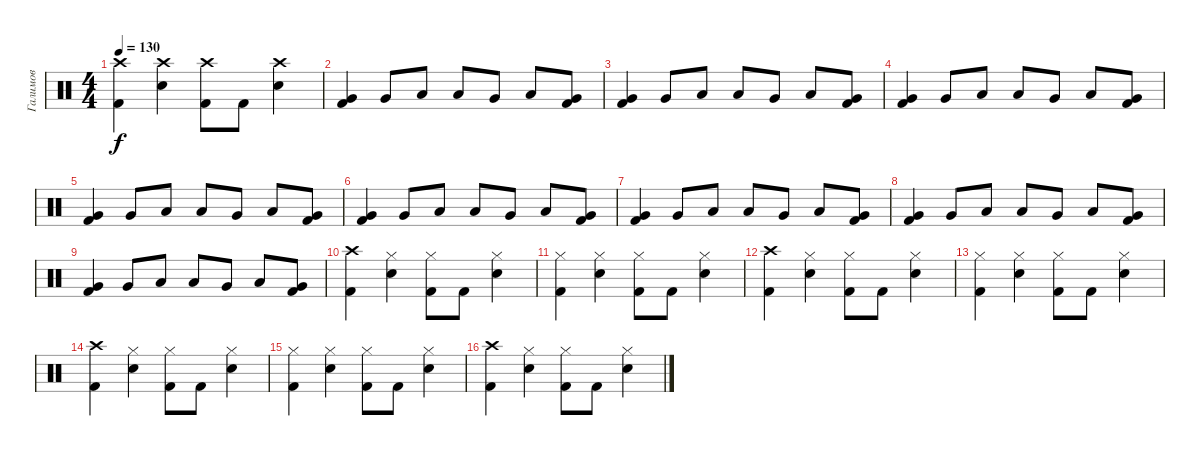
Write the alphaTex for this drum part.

\track ("Галимов" "Галимов") {instrument percussion}
\staff {score}
\articulation defaults
\ts (4 4)
\tempo 130
\clef neutral
\ks c
("Crash high (hit)" "Kick (hit) 2").4{dy f} ("Crash high (hit)" "Electric Snare (hit)").4 ("Crash high (hit)" "Kick (hit) 2").8 "Kick (hit) 2".8 ("Crash high (hit)" "Electric Snare (hit)").4 |
("Very Low Tom (hit)" "Kick (hit) 2").4 "Very Low Tom (hit)".8 "Low Floor Tom (hit)".8 "Low Tom (hit)".8 "Very Low Tom (hit)".8 "Low Floor Tom (hit)".8 ("Very Low Tom (hit)" "Kick (hit) 2").8 |
("Very Low Tom (hit)" "Kick (hit) 2").4 "Very Low Tom (hit)".8 "Low Floor Tom (hit)".8 "Low Tom (hit)".8 "Very Low Tom (hit)".8 "Low Floor Tom (hit)".8 ("Very Low Tom (hit)" "Kick (hit) 2").8 |
("Very Low Tom (hit)" "Kick (hit) 2").4 "Very Low Tom (hit)".8 "Low Floor Tom (hit)".8 "Low Tom (hit)".8 "Very Low Tom (hit)".8 "Low Floor Tom (hit)".8 ("Very Low Tom (hit)" "Kick (hit) 2").8 |
("Very Low Tom (hit)" "Kick (hit) 2").4 "Very Low Tom (hit)".8 "Low Floor Tom (hit)".8 "Low Tom (hit)".8 "Very Low Tom (hit)".8 "Low Floor Tom (hit)".8 ("Very Low Tom (hit)" "Kick (hit) 2").8 |
("Very Low Tom (hit)" "Kick (hit) 2").4 "Very Low Tom (hit)".8 "Low Floor Tom (hit)".8 "Low Tom (hit)".8 "Very Low Tom (hit)".8 "Low Floor Tom (hit)".8 ("Very Low Tom (hit)" "Kick (hit) 2").8 |
("Very Low Tom (hit)" "Kick (hit) 2").4 "Very Low Tom (hit)".8 "Low Floor Tom (hit)".8 "Low Tom (hit)".8 "Very Low Tom (hit)".8 "Low Floor Tom (hit)".8 ("Very Low Tom (hit)" "Kick (hit) 2").8 |
("Very Low Tom (hit)" "Kick (hit) 2").4 "Very Low Tom (hit)".8 "Low Floor Tom (hit)".8 "Low Tom (hit)".8 "Very Low Tom (hit)".8 "Low Floor Tom (hit)".8 ("Very Low Tom (hit)" "Kick (hit) 2").8 |
("Very Low Tom (hit)" "Kick (hit) 2").4 "Very Low Tom (hit)".8 "Low Floor Tom (hit)".8 "Low Tom (hit)".8 "Very Low Tom (hit)".8 "Low Floor Tom (hit)".8 ("Very Low Tom (hit)" "Kick (hit) 2").8 |
("Crash high (hit)" "Kick (hit) 2").4 ("Hi-Hat (closed)" "Electric Snare (hit)").4 ("Hi-Hat (closed)" "Kick (hit) 2").8 "Kick (hit) 2".8 ("Hi-Hat (closed)" "Electric Snare (hit)").4 |
("Hi-Hat (closed)" "Kick (hit) 2").4 ("Hi-Hat (closed)" "Electric Snare (hit)").4 ("Hi-Hat (closed)" "Kick (hit) 2").8 "Kick (hit) 2".8 ("Hi-Hat (closed)" "Electric Snare (hit)").4 |
("Crash high (hit)" "Kick (hit) 2").4 ("Hi-Hat (closed)" "Electric Snare (hit)").4 ("Hi-Hat (closed)" "Kick (hit) 2").8 "Kick (hit) 2".8 ("Hi-Hat (closed)" "Electric Snare (hit)").4 |
("Hi-Hat (closed)" "Kick (hit) 2").4 ("Hi-Hat (closed)" "Electric Snare (hit)").4 ("Hi-Hat (closed)" "Kick (hit) 2").8 "Kick (hit) 2".8 ("Hi-Hat (closed)" "Electric Snare (hit)").4 |
("Crash high (hit)" "Kick (hit) 2").4 ("Hi-Hat (closed)" "Electric Snare (hit)").4 ("Hi-Hat (closed)" "Kick (hit) 2").8 "Kick (hit) 2".8 ("Hi-Hat (closed)" "Electric Snare (hit)").4 |
("Hi-Hat (closed)" "Kick (hit) 2").4 ("Hi-Hat (closed)" "Electric Snare (hit)").4 ("Hi-Hat (closed)" "Kick (hit) 2").8 "Kick (hit) 2".8 ("Hi-Hat (closed)" "Electric Snare (hit)").4 |
("Crash high (hit)" "Kick (hit) 2").4 ("Hi-Hat (closed)" "Electric Snare (hit)").4 ("Hi-Hat (closed)" "Kick (hit) 2").8 "Kick (hit) 2".8 ("Hi-Hat (closed)" "Electric Snare (hit)").4
